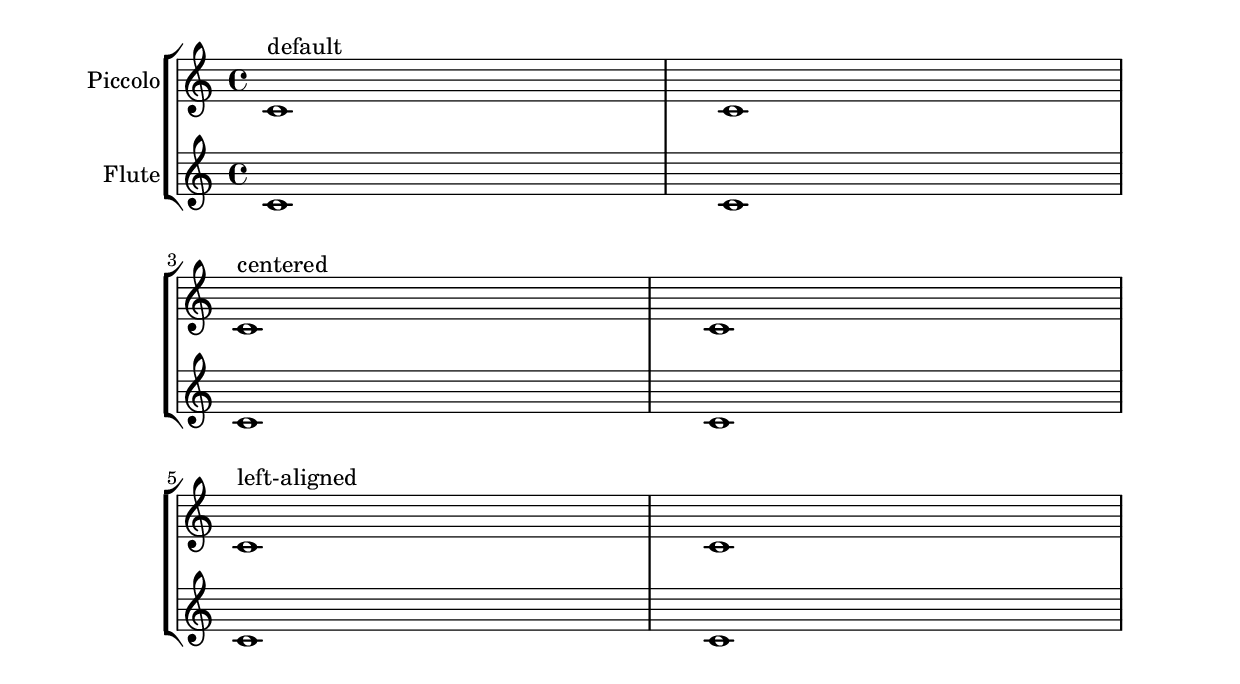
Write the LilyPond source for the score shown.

%% Do not edit this file; it is auto-generated from LSR http://lsr.dsi.unimi.it
%% This file is in the public domain.
\version "2.11.53"

\header {
  lsrtags = "text, paper-and-layout, titles"

  texidoces = "
Los nombres de instrumento se imprimen generalmente a la izquierda de
los pentagramas.  Para alinear los nombres de varios instrumentos
distintos, sitúelos dentro de un bloque @code{\markup} y utilice una
de las siguientes posiblidades:

*
    Nombres de instrumento alineados por la derecha: es el
    comportamiento predeterminado
  
*
    Nombres de instrumento centrados: la utilización de la instrucción
    @code{\hcenter-in #n} sitúa los nombres de instrumento dentro de
    un rectángulo separado, donde @code{n} es la anchura del
    rectángulo
  
* 
    Nombres de instrumento alineados por la izquierda: los nombres se
    imprimen en la parte superior de un rectángulo vacío, utilizando
    la instrucción @code{\combine} con un objeto @code{\hspace #n}.

"
  doctitlees = "Alinear y centrar los nombres de instrumento"

  texidoc = "
Instrument names are generally printed to the left of the staves. To
align the names of several different intruments, put them in a
@code{\\markup} block and use one of the following possibilites:

* 
    Right-aligned instrument names: this is the default behavior
  
* 
    Center-aligned instrument names: using the @code{\\hcenter-in #n}
command
    places the instrument names inside a padded box, with @code{n} being
the width
    of the box
  
* 
    Left-aligned instrument names: the names are printed on top of an
    empty box, using the @code{\\combine} command
    with an @code{\\hspace #n} object.
  


"
  doctitle = "Aligning and centering instrument names"
} % begin verbatim
\paper {
  indent = #0
  left-margin = #30
  line-width = #160
}

\new StaffGroup \relative c' <<
  \new Staff {
    \set Staff.instrumentName = #"Piccolo"
    c1^"default" | c \break
    \set Staff.instrumentName = \markup { \hcenter-in #10 Piccolo }
    c1^"centered" | c \break
    \set Staff.instrumentName = \markup { \combine \hspace #8 Piccolo }
    c1^"left-aligned" | c
  } 
  \new Staff {
    \set Staff.instrumentName = #"Flute"
    c1 | c \break
    \set Staff.instrumentName = \markup { \hcenter-in #10 Flute }
    c1 | c \break
    \set Staff.instrumentName = \markup { \combine \hspace #8 Flute }
    c1 | c
  }
>>
